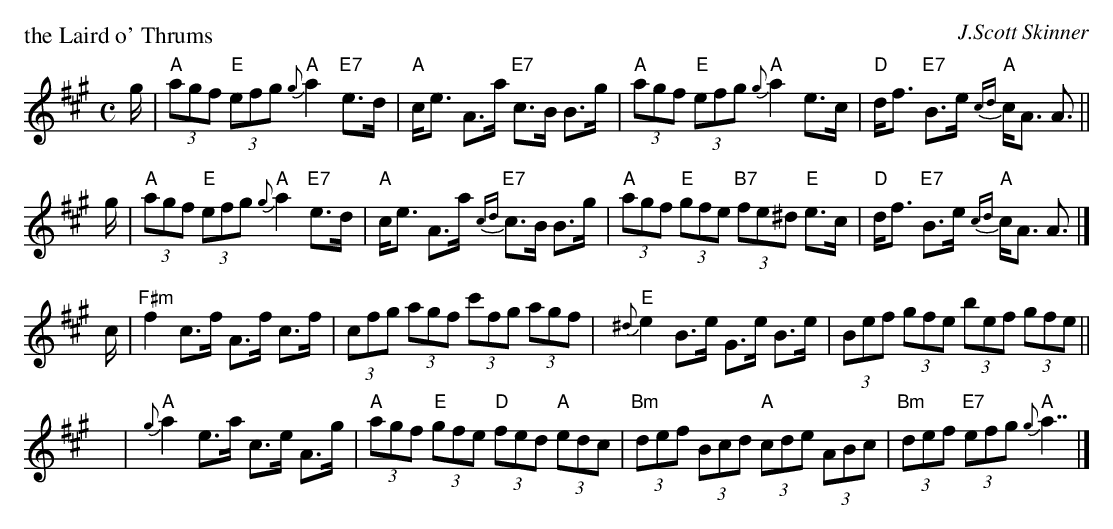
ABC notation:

X:1
P: the Laird o' Thrums
C: J.Scott Skinner
M: C
L: 1/8
K: A
g/ \
| "A"(3agf "E"(3efg "A"{g}a2 "E7"e>d | "A"c<e A>a "E7"c>B B>g \
| "A"(3agf "E"(3efg "A"{g}a2 e>c | "D"d<f "E7"B>e "A"{cd}c<A A> ||
g \
| "A"(3agf "E"(3efg "A"{g}a2 "E7"e>d | "A"c<e A>a "E7"{cd}c>B B>g \
| "A"(3agf "E"(3gfe "B7"(3fe^d "E"e>c | "D"d<f "E7"B>e "A"{cd}c<A A> |]
c \
| "F#m"f2 c>f A>f c>f | (3cfg (3agf (3c'fg (3agf \
| "E"{^d}e2 B>e G>e B>e | (3Bef (3gfe (3bef (3gfe ||
y \
| "A"{g}a2 e>a c>e A>g | "A"(3agf "E"(3gfe "D"(3fed "A"(3edc \
| "Bm"(3def (3Bcd "A"(3cde (3ABc | "Bm"(3def "E7"(3efg "A"{g}a7/2 |]
